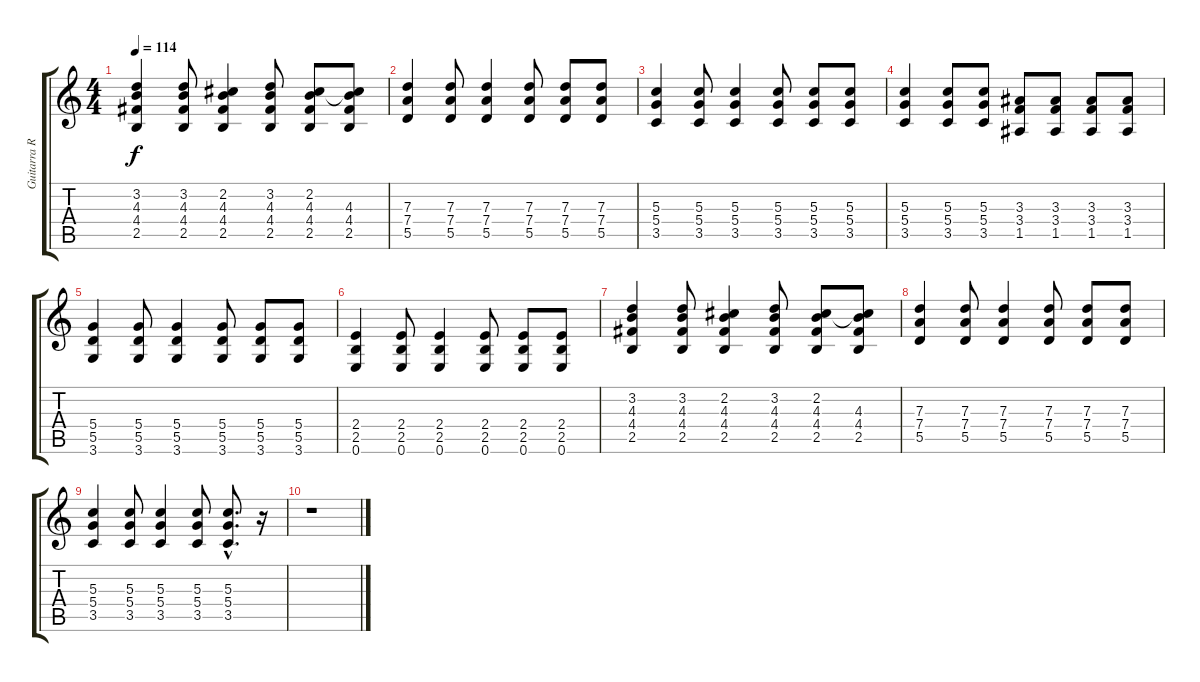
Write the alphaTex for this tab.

\track ("Guitarra Ritmica" "Guitarra R") {instrument distortionguitar}
\staff {score tabs}
\tuning (E4 B3 G3 D3 A2 E2) {hide}
\ts (4 4)
\tempo 114
\clef g2
\ks c
(3.2 4.3 4.4 2.5).4{dy f} (3.2 4.3 4.4 2.5).8 (2.2 4.3 4.4 2.5).4 (3.2 4.3 4.4 2.5).8 (2.2 4.3 4.4 2.5).8 (2.2{t} 4.3 4.4 2.5).8 |
(7.3 7.4 5.5).4 (7.3 7.4 5.5).8 (7.3 7.4 5.5).4 (7.3 7.4 5.5).8 (7.3 7.4 5.5).8 (7.3 7.4 5.5).8 |
(5.3 5.4 3.5).4 (5.3 5.4 3.5).8 (5.3 5.4 3.5).4 (5.3 5.4 3.5).8 (5.3 5.4 3.5).8 (5.3 5.4 3.5).8 |
(5.3 5.4 3.5).4 (5.3 5.4 3.5).8 (5.3 5.4 3.5).8 (3.3 3.4 1.5).8 (3.3 3.4 1.5).8 (3.3 3.4 1.5).8 (3.3 3.4 1.5).8 |
(5.4 5.5 3.6).4 (5.4 5.5 3.6).8 (5.4 5.5 3.6).4 (5.4 5.5 3.6).8 (5.4 5.5 3.6).8 (5.4 5.5 3.6).8 |
(2.4 2.5 0.6).4 (2.4 2.5 0.6).8 (2.4 2.5 0.6).4 (2.4 2.5 0.6).8 (2.4 2.5 0.6).8 (2.4 2.5 0.6).8 |
(3.2 4.3 4.4 2.5).4 (3.2 4.3 4.4 2.5).8 (2.2 4.3 4.4 2.5).4 (3.2 4.3 4.4 2.5).8 (2.2 4.3 4.4 2.5).8 (2.2{t} 4.3 4.4 2.5).8 |
(7.3 7.4 5.5).4 (7.3 7.4 5.5).8 (7.3 7.4 5.5).4 (7.3 7.4 5.5).8 (7.3 7.4 5.5).8 (7.3 7.4 5.5).8 |
(5.3 5.4 3.5).4 (5.3 5.4 3.5).8 (5.3 5.4 3.5).4 (5.3 5.4 3.5).8 (5.3{hac} 5.4{hac} 3.5{hac}).8{d} r.16 |
r.1
